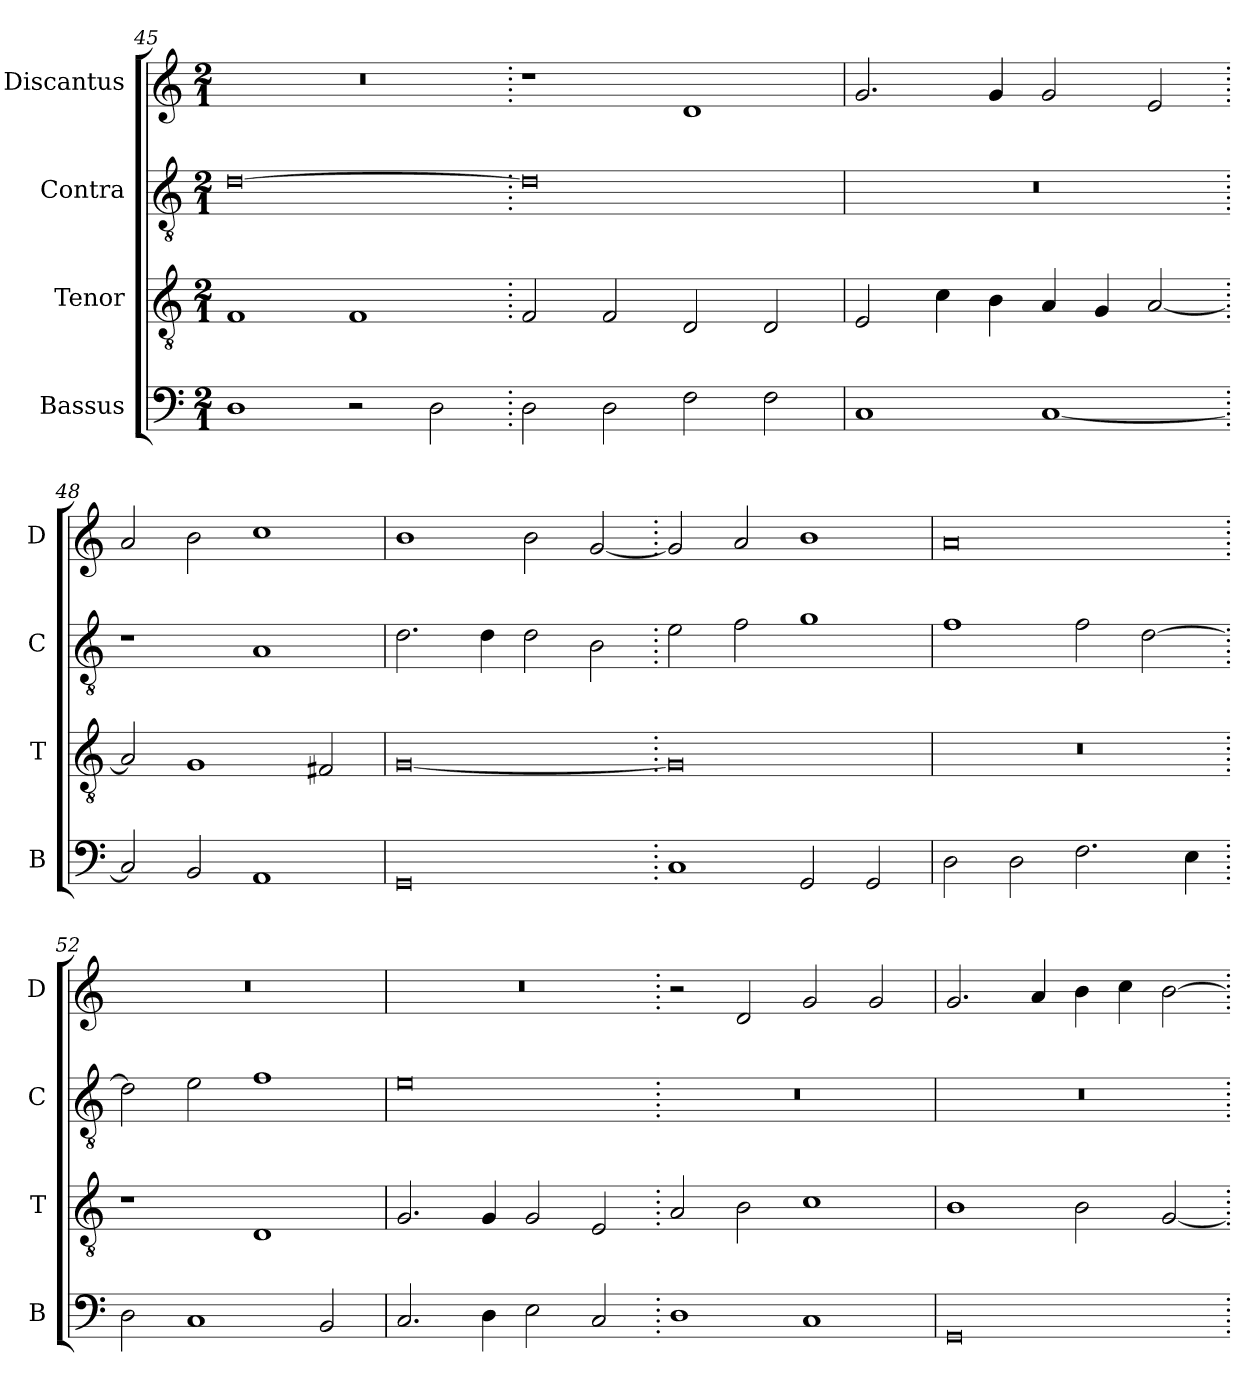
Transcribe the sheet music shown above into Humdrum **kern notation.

**kern	**kern	**kern	**kern
*part4	*part3	*part2	*part1
*staff4	*staff3	*staff2	*staff1
*I"Bassus	*I"Tenor	*I"Contra	*I"Discantus
*I'B	*I'T	*I'C	*I'D
*clefF4	*clefGv2	*clefGv2	*clefG2
*k[]	*k[]	*k[]	*k[]
*M2/1	*M2/1	*M2/1	*M2/1
=45	=45	=45	=45
1D	1F	[0d	0r
2r	1F	.	.
2D\	.	.	.
=46.	=46.	=46.	=46.
2D\	2F/	0d]	1r
2D\	2F/	.	.
2F\	2D/	.	1d
2F\	2D/	.	.
=47	=47	=47	=47
1C	2E/	0r	2.g/
.	4c\	.	.
.	4B\	.	4g/
[1C	4A/	.	2g/
.	4G/	.	.
.	[2A/	.	2e/
=48.	=48.	=48.	=48.
2C/]	2A/]	1r	2a/
2BB/	1G	.	2b\
1AA	.	1A	1cc
.	2F#X/	.	.
=49	=49	=49	=49
0GG	[0G	2.d\	1b
.	.	4d\	.
.	.	2d\	2b\
.	.	2B\	[2g/
=50.	=50.	=50.	=50.
1C	0G]	2e\	2g/]
.	.	2f\	2a/
2GG/	.	1g	1b
2GG/	.	.	.
=51	=51	=51	=51
2D\	0r	1f	0a
2D\	.	.	.
2.F\	.	2f\	.
.	.	[2d\	.
4E\	.	.	.
=52.	=52.	=52.	=52.
2D\	1r	2d\]	0r
1C	.	2e\	.
.	1D	1f	.
2BB/	.	.	.
=53	=53	=53	=53
2.C/	2.G/	0e	0r
4D\	4G/	.	.
2E\	2G/	.	.
2C/	2E/	.	.
=54.	=54.	=54.	=54.
1D	2A/	0r	2r
.	2B\	.	2d/
1C	1c	.	2g/
.	.	.	2g/
=55	=55	=55	=55
0GG	1B	0r	2.g/
.	.	.	4a/
.	2B\	.	4b\
.	.	.	4cc\
.	[2G/	.	[2b\
=.	=.	=.	=.
*-	*-	*-	*-
